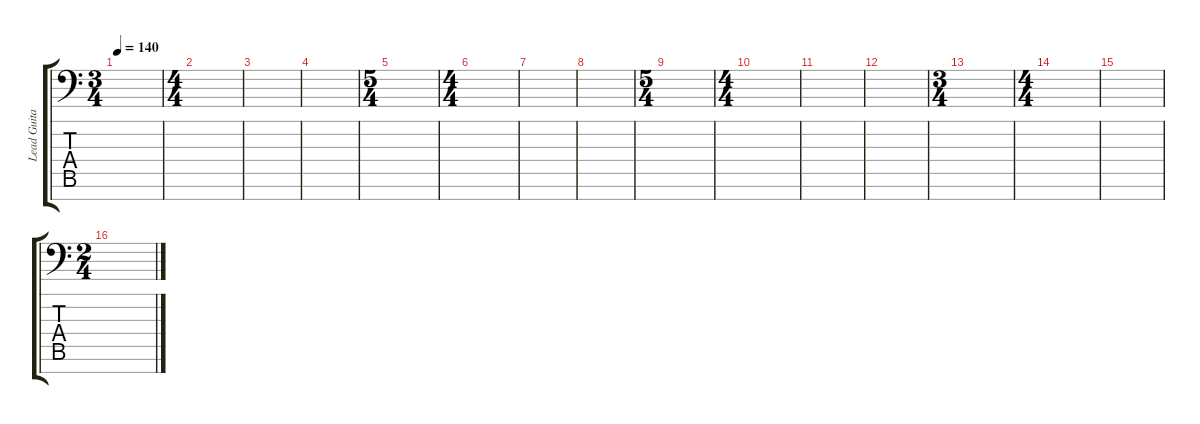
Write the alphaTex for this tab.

\track ("Lead Guitar" "Lead Guita") {instrument overdrivenguitar}
\staff {score tabs}
\tuning (E4 B3 G3 D3 A2 E2 C-1) {hide}
\ts (3 4)
\tempo 140
\clef f4
\ks c
|
\ts (4 4)
|
|
|
\ts (5 4)
|
\ts (4 4)
|
|
|
\ts (5 4)
|
\ts (4 4)
|
|
|
\ts (3 4)
|
\ts (4 4)
|
|
\ts (2 4)
